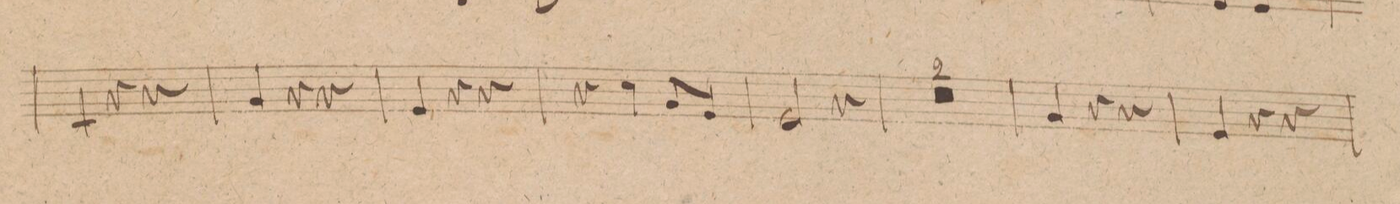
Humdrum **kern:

**kern	**dynam
*I"Corno 2do in D	*
*clefG2	*
*k[f#c#]	*
*M3/4	*
4D/	.
4r	.
4r	.
=51	=51
4A/	.
4r	.
4r	.
=52	=52
4F#/	.
4r	.
4r	.
=53	=53
4r	.
4d\	.
8A/L	.
8F#/J	.
=54	=54
2F#/	.
4r	.
=55	=55
1.r	.
=56	=56
=57	=57
4A/	.
4r	.
4r	.
=58	=58
4F#/	.
4r	.
4r	.
=59	=59
*-	*-
